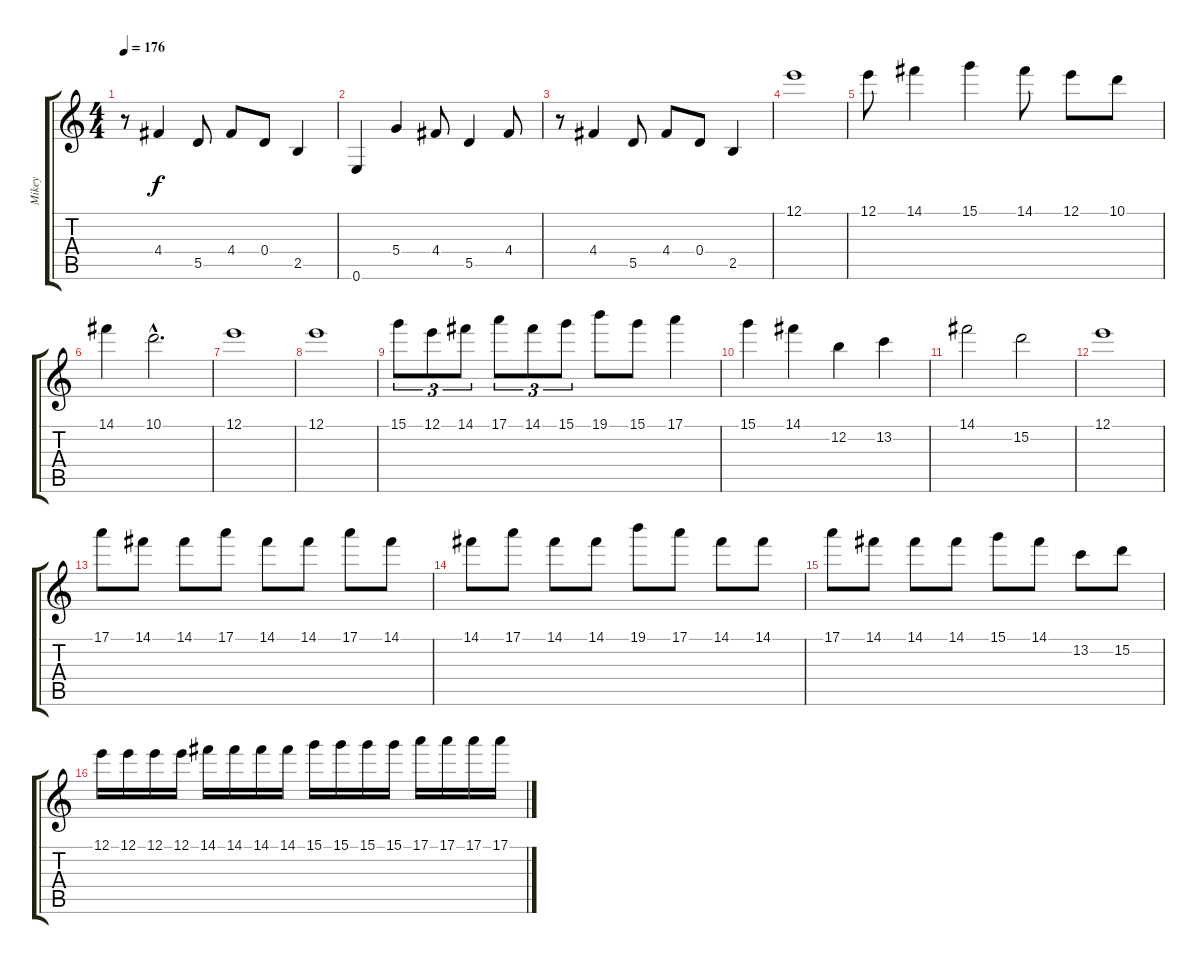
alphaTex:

\track ("Mikey" "Mikey") {instrument overdrivenguitar}
\staff {score tabs}
\tuning (E4 B3 G3 D3 A2 E2) {hide}
\ts (4 4)
\tempo 176
\clef g2
\ks c
r.8{dy f} 4.4.4 5.5.8 4.4.8 0.4.8 2.5.4 |
0.6.4 5.4.4 4.4.8 5.5.4 4.4.8 |
r.8 4.4.4 5.5.8 4.4.8 0.4.8 2.5.4 |
12.1.1 |
12.1.8 14.1.4 15.1.4 14.1.8 12.1.8 10.1.8 |
14.1.4 10.1{hac}.2{d} |
12.1.1 |
12.1.1 |
15.1.8{tu (3 2)} 12.1.8{tu (3 2)} 14.1.8{tu (3 2)} 17.1.8{tu (3 2)} 14.1.8{tu (3 2)} 15.1.8{tu (3 2)} 19.1.8 15.1.8 17.1.4 |
15.1.4 14.1.4 12.2.4 13.2.4 |
14.1.2 15.2.2 |
12.1.1 |
17.1.8 14.1.8 14.1.8 17.1.8 14.1.8 14.1.8 17.1.8 14.1.8 |
14.1.8 17.1.8 14.1.8 14.1.8 19.1.8 17.1.8 14.1.8 14.1.8 |
17.1.8 14.1.8 14.1.8 14.1.8 15.1.8 14.1.8 13.2.8 15.2.8 |
12.1.16 12.1.16 12.1.16 12.1.16 14.1.16 14.1.16 14.1.16 14.1.16 15.1.16 15.1.16 15.1.16 15.1.16 17.1.16 17.1.16 17.1.16 17.1.16
